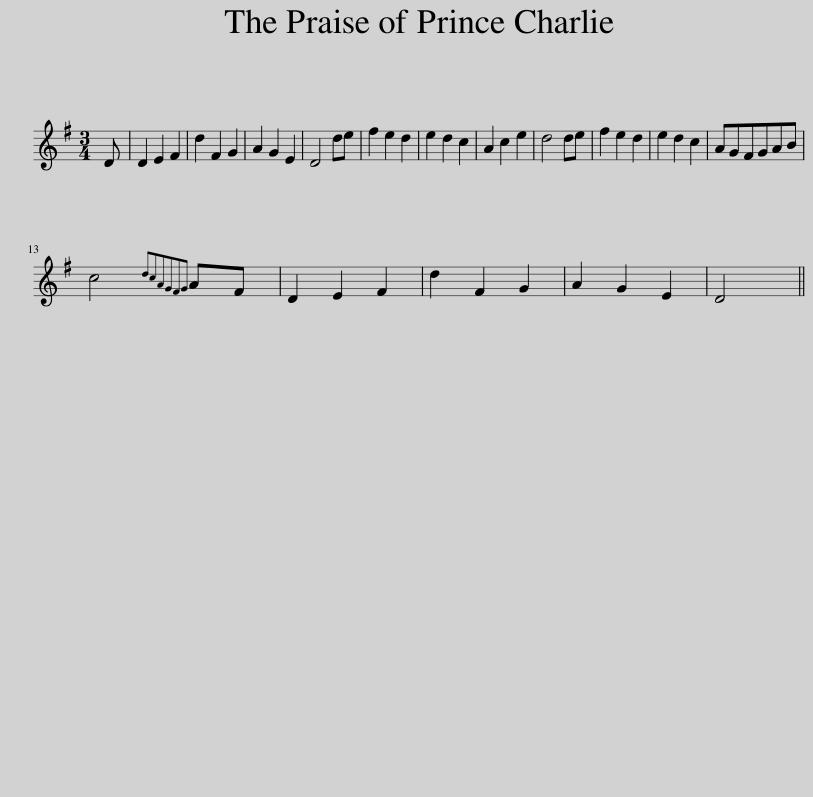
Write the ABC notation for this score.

X:1
L:1/8
M:3/4
I:linebreak $
K:G
V:1 treble
V:1
 D | D2 E2 F2 | d2 F2 G2 | A2 G2 E2 | D4 de | %5
 f2 e2 d2 | e2 d2 c2 | A2 c2 e2 | d4 de | f2 e2 d2 | %10
 e2 d2 c2 | AGFGAB |$ c4{dcAGFG} AF | D2 E2 F2 | d2 F2 G2 | %15
 A2 G2 E2 | D4 || %17
